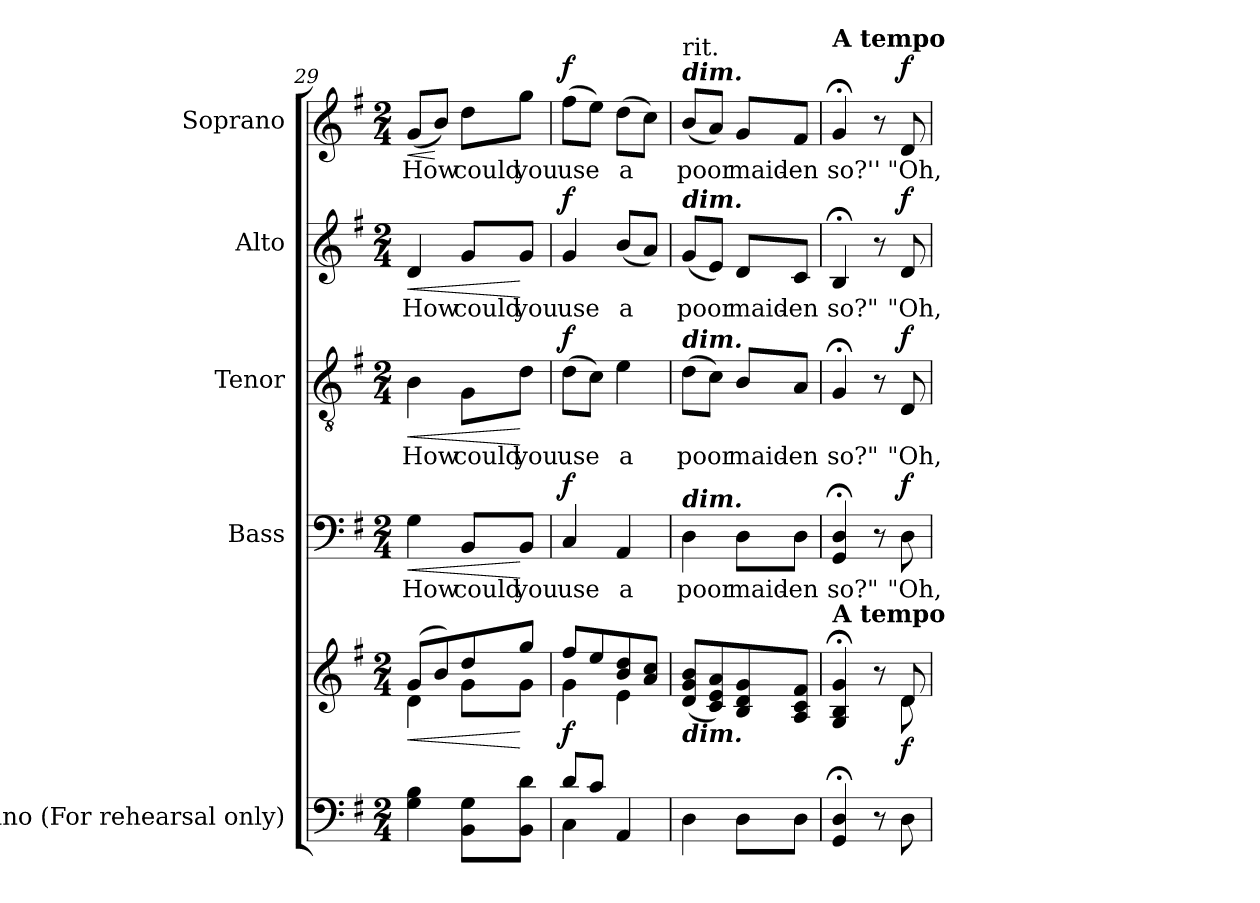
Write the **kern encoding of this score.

**kern	**kern	**dynam	**kern	**text	**dynam	**kern	**text	**dynam	**kern	**text	**dynam	**kern	**text	**dynam
*part5	*part5	*part5	*part4	*part4	*part4	*part3	*part3	*part3	*part2	*part2	*part2	*part1	*part1	*part1
*staff6	*staff5	*staff5/6	*staff4	*staff4	*staff4	*staff3	*staff3	*staff3	*staff2	*staff2	*staff2	*staff1	*staff1	*staff1
*I"Piano (For rehearsal only)	*	*	*I"Bass	*	*	*I"Tenor	*	*	*I"Alto	*	*	*I"Soprano	*	*
*I'Pno.	*	*	*I'B.	*	*	*I'T.	*	*	*I'A.	*	*	*I'S.	*	*
*clefF4	*clefG2	*	*clefF4	*	*	*clefGv2	*	*	*clefG2	*	*	*clefG2	*	*
*	*	*	*	*	*	*ITrd7c12	*	*	*	*	*	*	*	*
*k[f#]	*k[f#]	*	*k[f#]	*	*	*k[f#]	*	*	*k[f#]	*	*	*k[f#]	*	*
*G:	*G:	*	*G:	*	*	*G:	*	*	*G:	*	*	*G:	*	*
*M2/4	*M2/4	*	*M2/4	*	*	*M2/4	*	*	*M2/4	*	*	*M2/4	*	*
=29	=29	=29	=29	=29	=29	=29	=29	=29	=29	=29	=29	=29	=29	=29
!	!	!LO:HP:b	!	!	!	!	!	!	!	!	!	!	!	!
*	*^	*	*	*	*	*	*	*	*	*	*	*	*	*
!	!	!	!	!	!LO:LY:b:color=#000000	!LO:HP:b	!	!	!	!	!	!	!	!	!
!	!	!	!	!	!	!	!	!LO:LY:b:color=#000000	!LO:HP:b	!	!	!	!	!	!
!	!	!	!	!	!	!	!	!	!	!	!LO:LY:b:color=#000000	!LO:HP:b	!	!	!
!	!	!	!	!	!	!	!	!	!	!	!	!	!	!LO:LY:b:color=#000000	!LO:HP:b
4Gi\ 4Bi	(8gi/L	4di\	<	4Gi\	How	<	4BBi\	How	<	4di/	How	<	(8gi/L	How	<
.	8bi/)	.	.	.	.	.	.	.	.	.	.	.	8bi/J)	.	[
!	!	!	!	!	!LO:LY:b:color=#000000	!	!	!	!	!	!	!	!	!	!
!	!	!	!	!	!	!	!	!LO:LY:b:color=#000000	!	!	!	!	!	!	!
!	!	!	!	!	!	!	!	!	!	!	!LO:LY:b:color=#000000	!	!	!	!
!	!	!	!	!	!	!	!	!	!	!	!	!	!	!LO:LY:b:color=#000000	!
8BBi\ 8GiL	8ddi/	8gi\L	.	8BBi/L	could	.	8GGi\L	could	.	8gi/L	could	.	8ddi\L	could	.
!	!	!	!	!	!LO:LY:b:color=#000000	!	!	!	!	!	!	!	!	!	!
!	!	!	!	!	!	!	!	!LO:LY:b:color=#000000	!	!	!	!	!	!	!
!	!	!	!	!	!	!	!	!	!	!	!LO:LY:b:color=#000000	!	!	!	!
!	!	!	!	!	!	!	!	!	!	!	!	!	!	!LO:LY:b:color=#000000	!
8BBi\ 8diJ	8ggi/J	8gi\J	[	8BBi/J	you	[	8Di\J	you	[	8gi/J	you	[	8ggi\J	you	.
=30	=30	=30	=30	=30	=30	=30	=30	=30	=30	=30	=30	=30	=30	=30	=30
*^	*	*	*	*	*	*	*	*	*	*	*	*	*	*	*
!	!	!	!	!	!	!LO:LY:b:color=#000000	!	!	!	!	!	!	!	!	!	!
!	!	!	!	!	!	!	!	!	!LO:LY:b:color=#000000	!	!	!	!	!	!	!
!	!	!	!	!	!	!	!	!	!	!	!	!LO:LY:b:color=#000000	!	!	!	!
!	!	!	!	!	!	!	!	!	!	!	!	!	!	!	!LO:LY:b:color=#000000	!
8di/L	4Ci\	8ff#i/L	4gi\	f	4Ci/	use	f	(8Di\L	use	f	4gi/	use	f	(8ff#i\L	use	f
8ci/J	.	8eei/	.	.	.	.	.	8Ci\J)	.	.	.	.	.	8eei\J)	.	.
!	!	!	!	!	!	!LO:LY:b:color=#000000	!	!	!	!	!	!	!	!	!	!
!	!	!	!	!	!	!	!	!	!LO:LY:b:color=#000000	!	!	!	!	!	!	!
!	!	!	!	!	!	!	!	!	!	!	!	!LO:LY:b:color=#000000	!	!	!	!
!	!	!	!	!	!	!	!	!	!	!	!	!	!	!	!LO:LY:b:color=#000000	!
4AAi/	4ryy	8bi/ 8ddi	4ei\	.	4AAi/	a	.	4Ei\	a	.	(8bi/L	a	.	(8ddi\L	a	.
.	.	8ai/ 8cciJ	.	.	.	.	.	.	.	.	8ai/J)	.	.	8cci\J)	.	.
*v	*v	*	*	*	*	*	*	*	*	*	*	*	*	*	*	*
*	*v	*v	*	*	*	*	*	*	*	*	*	*	*	*	*
=31	=31	=31	=31	=31	=31	=31	=31	=31	=31	=31	=31	=31	=31	=31
!	!	!	!	!LO:LY:b:color=#000000	!	!	!	!	!	!	!	!	!	!
!	!	!	!	!	!	!	!LO:LY:b:color=#000000	!	!	!	!	!	!	!
!	!	!	!	!	!	!	!	!	!	!LO:LY:b:color=#000000	!	!	!	!
!	!	!	!	!	!	!	!	!	!	!	!	!LO:TX:a:Bi:t=dim.	!	!
!	!	!	!	!	!	!	!	!	!	!	!	!LO:TX:t=rit.	!	!
!	!	!	!	!	!	!	!	!	!LO:TX:a:Bi:t=dim.	!	!	!	!	!
!	!	!	!	!	!	!LO:TX:a:Bi:t=dim.	!	!	!	!	!	!	!	!
!	!	!	!LO:TX:a:Bi:t=dim.	!	!	!	!	!	!	!	!	!	!	!
!	!LO:TX:b:Bi:t=dim.	!	!	!	!	!	!	!	!	!	!	!	!	!
!	!	!	!	!	!	!	!	!	!	!	!	!	!LO:LY:b:color=#000000	!
4Di\	(8di/ 8gi 8biL	.	4Di\	poor	.	(8Di\L	poor	.	(8gi/L	poor	.	(8bi/L	poor	.
.	8ci/ 8ei 8ai)	.	.	.	.	8Ci\J)	.	.	8ei/J)	.	.	8ai/J)	.	.
!	!	!	!	!LO:LY:b:color=#000000	!	!	!	!	!	!	!	!	!	!
!	!	!	!	!	!	!	!LO:LY:b:color=#000000	!	!	!	!	!	!	!
!	!	!	!	!	!	!	!	!	!	!LO:LY:b:color=#000000	!	!	!	!
!	!	!	!	!	!	!	!	!	!	!	!	!	!LO:LY:b:color=#000000	!
8Di\L	8Bi/ 8di 8gi	.	8Di\L	maid-	.	8BBi/L	maid-	.	8di/L	maid-	.	8gi/L	maid-	.
!	!	!	!	!LO:LY:b:color=#000000	!	!	!	!	!	!	!	!	!	!
!	!	!	!	!	!	!	!LO:LY:b:color=#000000	!	!	!	!	!	!	!
!	!	!	!	!	!	!	!	!	!	!LO:LY:b:color=#000000	!	!	!	!
!	!	!	!	!	!	!	!	!	!	!	!	!	!LO:LY:b:color=#000000	!
8Di\J	8Ai/ 8ci 8f#iJ	.	8Di\J	-en	.	8AAi/J	-en	.	8ci/J	-en	.	8f#i/J	-en	.
=32	=32	=32	=32	=32	=32	=32	=32	=32	=32	=32	=32	=32	=32	=32
*	*^	*	*	*	*	*	*	*	*	*	*	*	*	*
!	!	!	!	!	!LO:LY:b:color=#000000	!	!	!	!	!	!	!	!	!	!
!	!	!	!	!	!	!	!	!LO:LY:b:color=#000000	!	!	!	!	!	!	!
!	!	!	!	!	!	!	!	!	!	!	!LO:LY:b:color=#000000	!	!	!	!
!	!	!	!	!	!	!	!	!	!	!	!	!	!LO:TX:a:B:t=A tempo	!	!
!	!LO:TX:a:B:t=A tempo	!	!	!	!	!	!	!	!	!	!	!	!	!	!
!	!	!	!	!	!	!	!	!	!	!	!	!	!	!LO:LY:b:color=#000000	!
4GGi/; 4Di;	4Gi/; 4Bi; 4gi;	4.ryy	.	4GGi/; 4Di;	so?"	.	4GG;i/	so?"	.	4B;i/	so?"	.	4g;i/	so?''	.
8r	8r	.	.	8r	.	.	8r	.	.	8r	.	.	8r	.	.
!	!	!	!	!	!LO:LY:b:color=#000000	!	!	!	!	!	!	!	!	!	!
!	!	!	!	!	!	!	!	!LO:LY:b:color=#000000	!	!	!	!	!	!	!
!	!	!	!	!	!	!	!	!	!	!	!LO:LY:b:color=#000000	!	!	!	!
!	!	!	!	!	!	!	!	!	!	!	!	!	!	!LO:LY:b:color=#000000	!
8Di\	8di/	8di\	f	8Di\	"Oh,	f	8DDi/	"Oh,	f	8di/	"Oh,	f	8di/	"Oh,	f
*	*v	*v	*	*	*	*	*	*	*	*	*	*	*	*	*
=	=	=	=	=	=	=	=	=	=	=	=	=	=	=
*-	*-	*-	*-	*-	*-	*-	*-	*-	*-	*-	*-	*-	*-	*-
